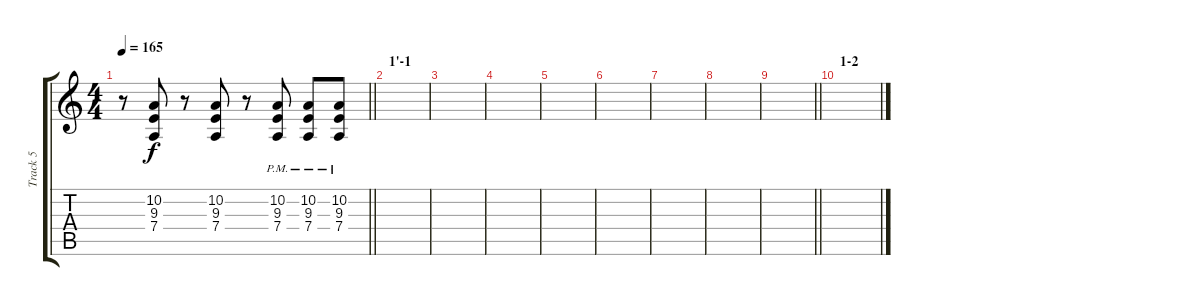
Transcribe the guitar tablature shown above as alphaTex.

\track ("Track 5" "Track 5") {instrument accordion}
\staff {score tabs}
\tuning (E4 B3 G3 D3 A2 E2) {hide}
\ts (4 4)
\tempo 165
\clef g2
\barLineRight lightlight
\ks c
r.8{dy f} (10.2 9.3 7.4).8 r.8 (10.2 9.3 7.4).8 r.8 (10.2{pm} 9.3{pm} 7.4{pm}).8 (10.2{pm} 9.3{pm} 7.4{pm}).8 (10.2{pm} 9.3{pm} 7.4{pm}).8 |
\section ("" "1'-1")
|
|
|
|
|
|
|
\barLineRight lightlight
|
\section ("" "1-2")
